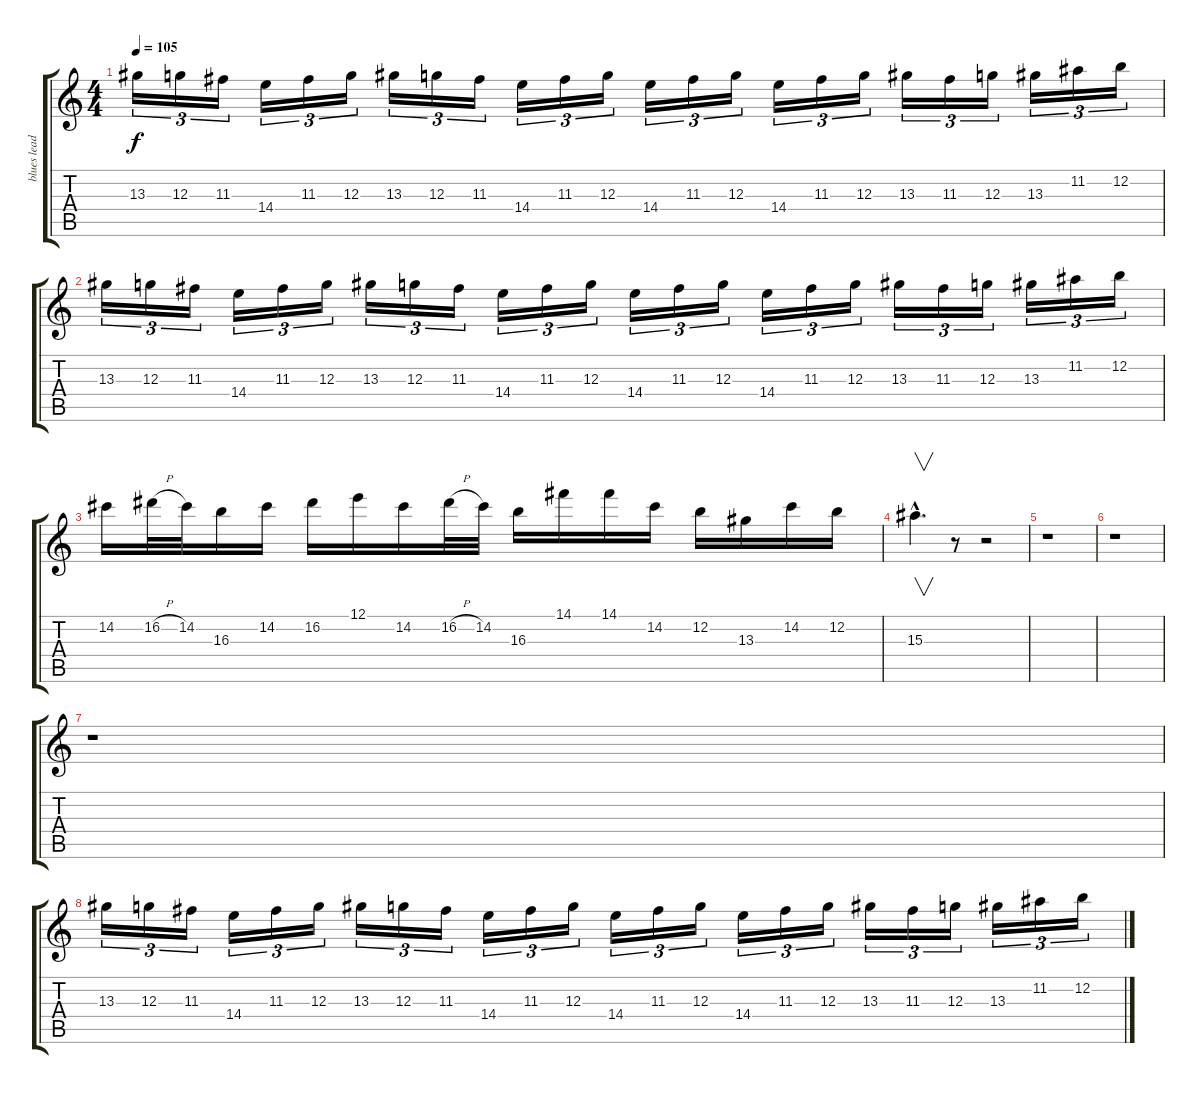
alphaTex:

\track ("blues lead" "blues lead") {instrument distortionguitar}
\staff {score tabs}
\tuning (E4 B3 G3 D3 A2 E2) {hide}
\ts (4 4)
\tempo 105
\clef g2
\ks c
13.3.16{tu (3 2) dy f} 12.3.16{tu (3 2)} 11.3.16{tu (3 2)} 14.4.16{tu (3 2)} 11.3.16{tu (3 2)} 12.3.16{tu (3 2)} 13.3.16{tu (3 2)} 12.3.16{tu (3 2)} 11.3.16{tu (3 2)} 14.4.16{tu (3 2)} 11.3.16{tu (3 2)} 12.3.16{tu (3 2)} 14.4.16{tu (3 2)} 11.3.16{tu (3 2)} 12.3.16{tu (3 2)} 14.4.16{tu (3 2)} 11.3.16{tu (3 2)} 12.3.16{tu (3 2)} 13.3.16{tu (3 2)} 11.3.16{tu (3 2)} 12.3.16{tu (3 2)} 13.3.16{tu (3 2)} 11.2.16{tu (3 2)} 12.2.16{tu (3 2)} |
13.3.16{tu (3 2)} 12.3.16{tu (3 2)} 11.3.16{tu (3 2)} 14.4.16{tu (3 2)} 11.3.16{tu (3 2)} 12.3.16{tu (3 2)} 13.3.16{tu (3 2)} 12.3.16{tu (3 2)} 11.3.16{tu (3 2)} 14.4.16{tu (3 2)} 11.3.16{tu (3 2)} 12.3.16{tu (3 2)} 14.4.16{tu (3 2)} 11.3.16{tu (3 2)} 12.3.16{tu (3 2)} 14.4.16{tu (3 2)} 11.3.16{tu (3 2)} 12.3.16{tu (3 2)} 13.3.16{tu (3 2)} 11.3.16{tu (3 2)} 12.3.16{tu (3 2)} 13.3.16{tu (3 2)} 11.2.16{tu (3 2)} 12.2.16{tu (3 2)} |
14.2.16 16.2{h}.32 14.2.32 16.3.16 14.2.16 16.2.16 12.1.16 14.2.16 16.2{h}.32 14.2.32 16.3.16 14.1.16 14.1.16 14.2.16 12.2.16 13.3.16 14.2.16 12.2.16 |
15.3{hac}.4{v d} r.8 r.2 |
r.1 |
r.1 |
r.1 |
13.3.16{tu (3 2)} 12.3.16{tu (3 2)} 11.3.16{tu (3 2)} 14.4.16{tu (3 2)} 11.3.16{tu (3 2)} 12.3.16{tu (3 2)} 13.3.16{tu (3 2)} 12.3.16{tu (3 2)} 11.3.16{tu (3 2)} 14.4.16{tu (3 2)} 11.3.16{tu (3 2)} 12.3.16{tu (3 2)} 14.4.16{tu (3 2)} 11.3.16{tu (3 2)} 12.3.16{tu (3 2)} 14.4.16{tu (3 2)} 11.3.16{tu (3 2)} 12.3.16{tu (3 2)} 13.3.16{tu (3 2)} 11.3.16{tu (3 2)} 12.3.16{tu (3 2)} 13.3.16{tu (3 2)} 11.2.16{tu (3 2)} 12.2.16{tu (3 2)}
